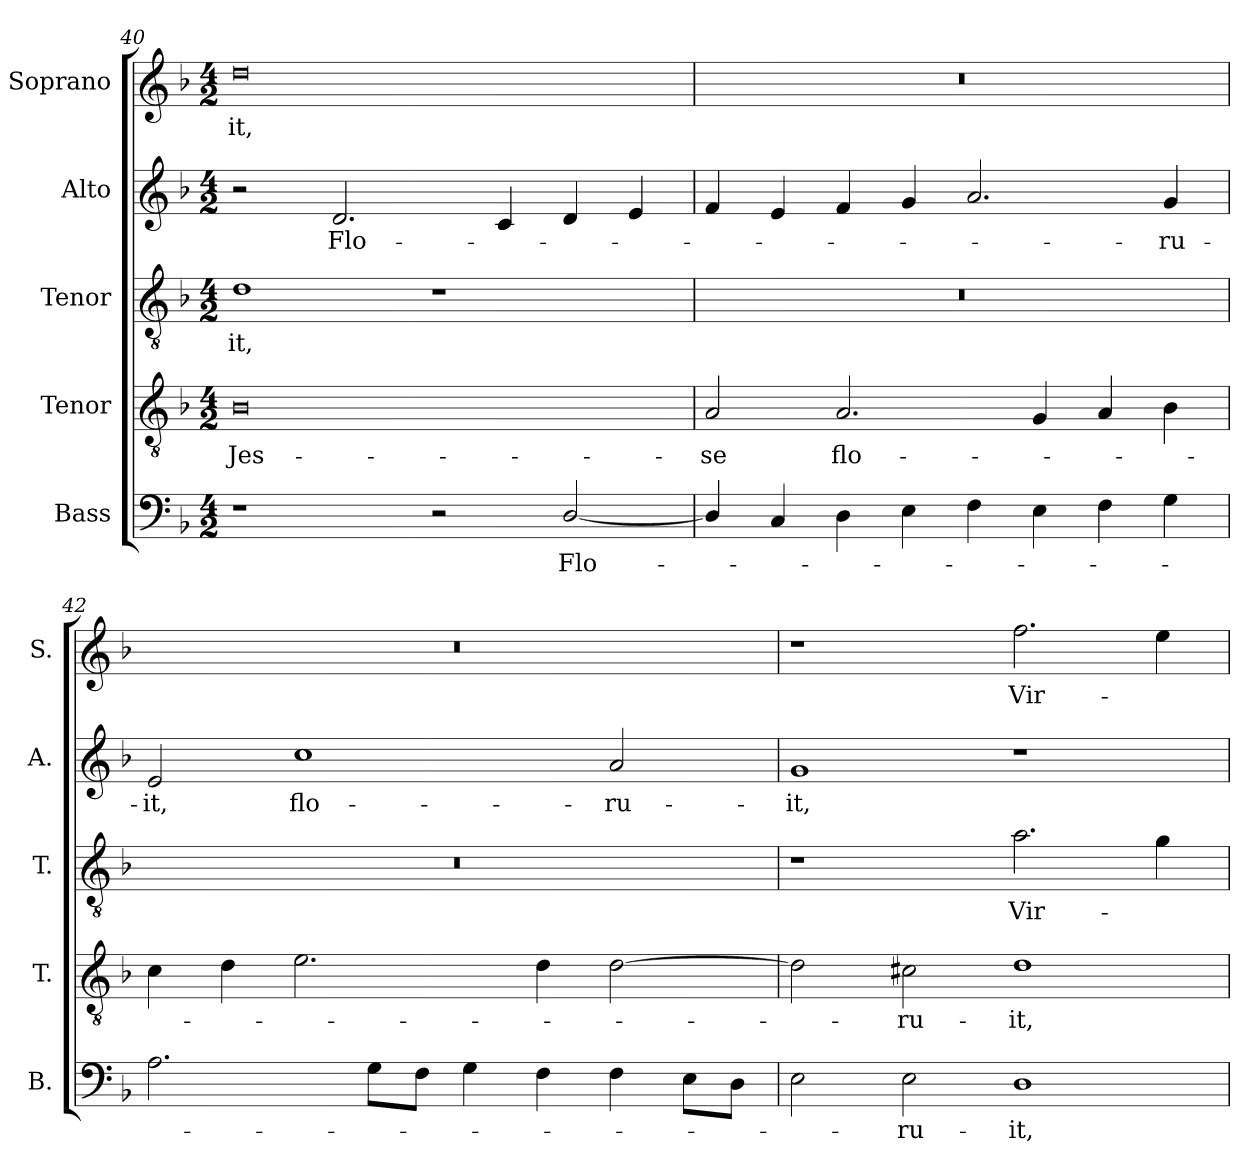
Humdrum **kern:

**kern	**text	**kern	**text	**kern	**text	**kern	**text	**kern	**text
*part5	*part5	*part4	*part4	*part3	*part3	*part2	*part2	*part1	*part1
*staff5	*staff5	*staff4	*staff4	*staff3	*staff3	*staff2	*staff2	*staff1	*staff1
*I"Bass	*	*I"Tenor	*	*I"Tenor	*	*I"Alto	*	*I"Soprano	*
*I'B.	*	*I'T.	*	*I'T.	*	*I'A.	*	*I'S.	*
!!LO:LB:g=z
*clefF4	*	*clefGv2	*	*clefGv2	*	*clefG2	*	*clefG2	*
*	*	*ITrd7c12	*	*ITrd7c12	*	*	*	*	*
*k[b-]	*	*k[b-]	*	*k[b-]	*	*k[b-]	*	*k[b-]	*
*F:	*	*F:	*	*F:	*	*F:	*	*F:	*
*M4/2	*	*M4/2	*	*M4/2	*	*M4/2	*	*M4/2	*
=40	=40	=40	=40	=40	=40	=40	=40	=40	=40
!	!	!	!LO:LY:b:color=#000000	!	!	!	!	!	!
!	!	!	!	!	!LO:LY:b:color=#000000	!	!	!	!
!	!	!	!	!	!	!	!	!	!LO:LY:b:color=#000000
1r	.	0BB-i	Jes-	1Di	-it,	2r	.	0ddi	-it,
!	!	!	!	!	!	!	!LO:LY:b:color=#000000	!	!
.	.	.	.	.	.	2.di/	Flo-	.	.
2r	.	.	.	1r	.	.	.	.	.
.	.	.	.	.	.	4ci/	.	.	.
!	!LO:LY:b:color=#000000	!	!	!	!	!	!	!	!
[2Di/	Flo-	.	.	.	.	4di/	.	.	.
.	.	.	.	.	.	4ei/	.	.	.
=41	=41	=41	=41	=41	=41	=41	=41	=41	=41
!	!	!	!LO:LY:b:color=#000000	!LO:N:vis=1	!	!	!	!LO:N:vis=1	!
4Di/]	.	2AAi/	-se	0r	.	4fi/	.	0r	.
4Ci/	.	.	.	.	.	4ei/	.	.	.
!	!	!	!LO:LY:b:color=#000000	!	!	!	!	!	!
4Di\	.	2.AAi/	flo-	.	.	4fi/	.	.	.
4Ei\	.	.	.	.	.	4gi/	.	.	.
4Fi\	.	.	.	.	.	2.ai/	.	.	.
4Ei\	.	4GGi/	.	.	.	.	.	.	.
4Fi\	.	4AAi/	.	.	.	.	.	.	.
!	!	!	!	!	!	!	!LO:LY:b:color=#000000	!	!
4Gi\	.	4BB-i\	.	.	.	4gi/	-ru-	.	.
=42	=42	=42	=42	=42	=42	=42	=42	=42	=42
!	!	!	!	!LO:N:vis=1	!	!	!	!	!
!	!	!	!	!	!	!	!LO:LY:b:color=#000000	!LO:N:vis=1	!
2.Ai\	.	4Ci\	.	0r	.	2ei/	-it,	0r	.
.	.	4Di\	.	.	.	.	.	.	.
!	!	!	!	!	!	!	!LO:LY:b:color=#000000	!	!
.	.	2.Ei\	.	.	.	1cci	flo-	.	.
8Gi\L	.	.	.	.	.	.	.	.	.
8Fi\J	.	.	.	.	.	.	.	.	.
4Gi\	.	.	.	.	.	.	.	.	.
4Fi\	.	4Di\	.	.	.	.	.	.	.
!	!	!	!	!	!	!	!LO:LY:b:color=#000000	!	!
4Fi\	.	[2Di\	.	.	.	2ai/	-ru-	.	.
8Ei\L	.	.	.	.	.	.	.	.	.
8Di\J	.	.	.	.	.	.	.	.	.
=43	=43	=43	=43	=43	=43	=43	=43	=43	=43
!	!	!	!	!	!	!	!LO:LY:b:color=#000000	!	!
2Ei\	.	2Di\]	.	1r	.	1gi	-it,	1r	.
!	!LO:LY:b:color=#000000	!	!	!	!	!	!	!	!
!	!	!	!LO:LY:b:color=#000000	!	!	!	!	!	!
2Ei\	-ru-	2C#Xi\	-ru-	.	.	.	.	.	.
!	!LO:LY:b:color=#000000	!	!	!	!	!	!	!	!
!	!	!	!LO:LY:b:color=#000000	!	!	!	!	!	!
!	!	!	!	!	!LO:LY:b:color=#000000	!	!	!	!
!	!	!	!	!	!	!	!	!	!LO:LY:b:color=#000000
1Di	-it,	1Di	-it,	2.Ai\	Vir-	1r	.	2.ffi\	Vir-
.	.	.	.	4Gi\	.	.	.	4eei\	.
=	=	=	=	=	=	=	=	=	=
*-	*-	*-	*-	*-	*-	*-	*-	*-	*-
